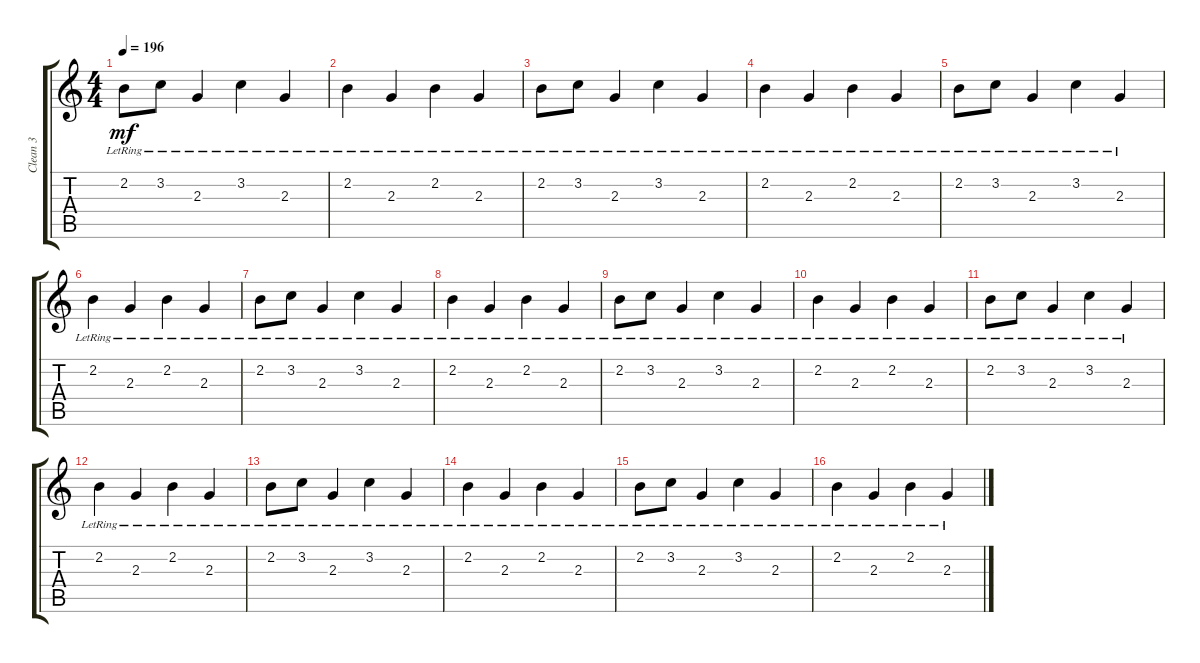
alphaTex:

\track ("Clean 3" "Clean 3") {instrument electricguitarclean}
\staff {score tabs}
\tuning (D4 A3 F3 C3 G2 C2) {hide}
\ts (4 4)
\tempo 196
\clef g2
\ks aminor
2.2{lr}.8{dy mf} 3.2{lr}.8 2.3{lr}.4 3.2{lr}.4 2.3{lr}.4 |
2.2{lr}.4 2.3{lr}.4 2.2{lr}.4 2.3{lr}.4 |
2.2{lr}.8 3.2{lr}.8 2.3{lr}.4 3.2{lr}.4 2.3{lr}.4 |
2.2{lr}.4 2.3{lr}.4 2.2{lr}.4 2.3{lr}.4 |
2.2{lr}.8 3.2{lr}.8 2.3{lr}.4 3.2{lr}.4 2.3{lr}.4 |
2.2{lr}.4 2.3{lr}.4 2.2{lr}.4 2.3{lr}.4 |
2.2{lr}.8 3.2{lr}.8 2.3{lr}.4 3.2{lr}.4 2.3{lr}.4 |
2.2{lr}.4 2.3{lr}.4 2.2{lr}.4 2.3{lr}.4 |
2.2{lr}.8 3.2{lr}.8 2.3{lr}.4 3.2{lr}.4 2.3{lr}.4 |
2.2{lr}.4 2.3{lr}.4 2.2{lr}.4 2.3{lr}.4 |
2.2{lr}.8 3.2{lr}.8 2.3{lr}.4 3.2{lr}.4 2.3{lr}.4 |
2.2{lr}.4 2.3{lr}.4 2.2{lr}.4 2.3{lr}.4 |
2.2{lr}.8 3.2{lr}.8 2.3{lr}.4 3.2{lr}.4 2.3{lr}.4 |
2.2{lr}.4 2.3{lr}.4 2.2{lr}.4 2.3{lr}.4 |
2.2{lr}.8 3.2{lr}.8 2.3{lr}.4 3.2{lr}.4 2.3{lr}.4 |
2.2{lr}.4 2.3{lr}.4 2.2{lr}.4 2.3{lr}.4
